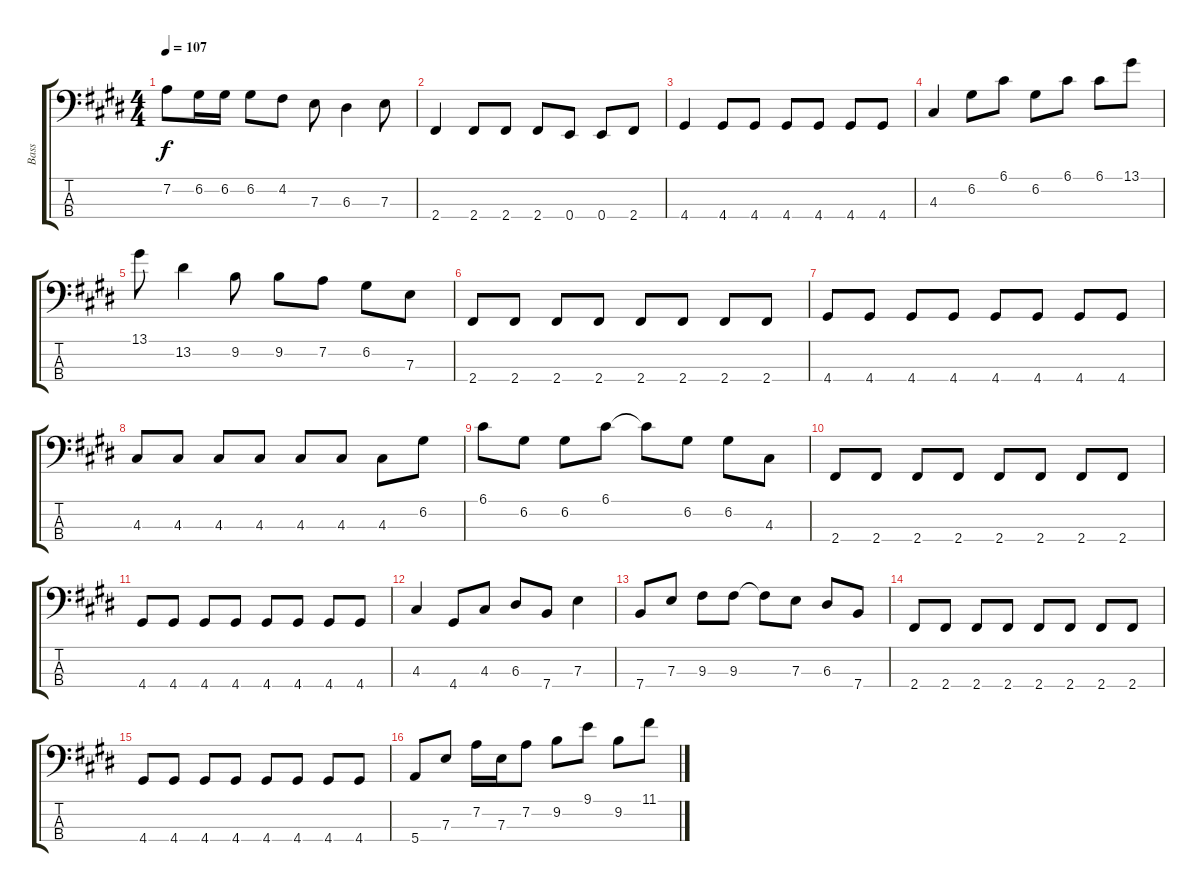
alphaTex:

\track ("Bass" "Bass") {instrument electricbasspick}
\staff {score tabs}
\tuning (G2 D2 A1 E1) {hide}
\ts (4 4)
\tempo 107
\clef f4
\ks c#minor
7.2.8{dy f} 6.2.16 6.2.16 6.2.8 4.2.8 7.3.8 6.3.4 7.3.8 |
2.4.4 2.4.8 2.4.8 2.4.8 0.4.8 0.4.8 2.4.8 |
4.4.4 4.4.8 4.4.8 4.4.8 4.4.8 4.4.8 4.4.8 |
4.3.4 6.2.8 6.1.8 6.2.8 6.1.8 6.1.8 13.1.8 |
13.1.8 13.2.4 9.2.8 9.2.8 7.2.8 6.2.8 7.3.8 |
2.4.8 2.4.8 2.4.8 2.4.8 2.4.8 2.4.8 2.4.8 2.4.8 |
4.4.8 4.4.8 4.4.8 4.4.8 4.4.8 4.4.8 4.4.8 4.4.8 |
4.3.8 4.3.8 4.3.8 4.3.8 4.3.8 4.3.8 4.3.8 6.2.8 |
6.1.8 6.2.8 6.2.8 6.1.8 6.1{t}.8 6.2.8 6.2.8 4.3.8 |
2.4.8 2.4.8 2.4.8 2.4.8 2.4.8 2.4.8 2.4.8 2.4.8 |
4.4.8 4.4.8 4.4.8 4.4.8 4.4.8 4.4.8 4.4.8 4.4.8 |
4.3.4 4.4.8 4.3.8 6.3.8 7.4.8 7.3.4 |
7.4.8 7.3.8 9.3.8 9.3.8 9.3{t}.8 7.3.8 6.3.8 7.4.8 |
2.4.8 2.4.8 2.4.8 2.4.8 2.4.8 2.4.8 2.4.8 2.4.8 |
4.4.8 4.4.8 4.4.8 4.4.8 4.4.8 4.4.8 4.4.8 4.4.8 |
5.4.8 7.3.8 7.2.16 7.3.16 7.2.8 9.2.8 9.1.8 9.2.8 11.1.8
